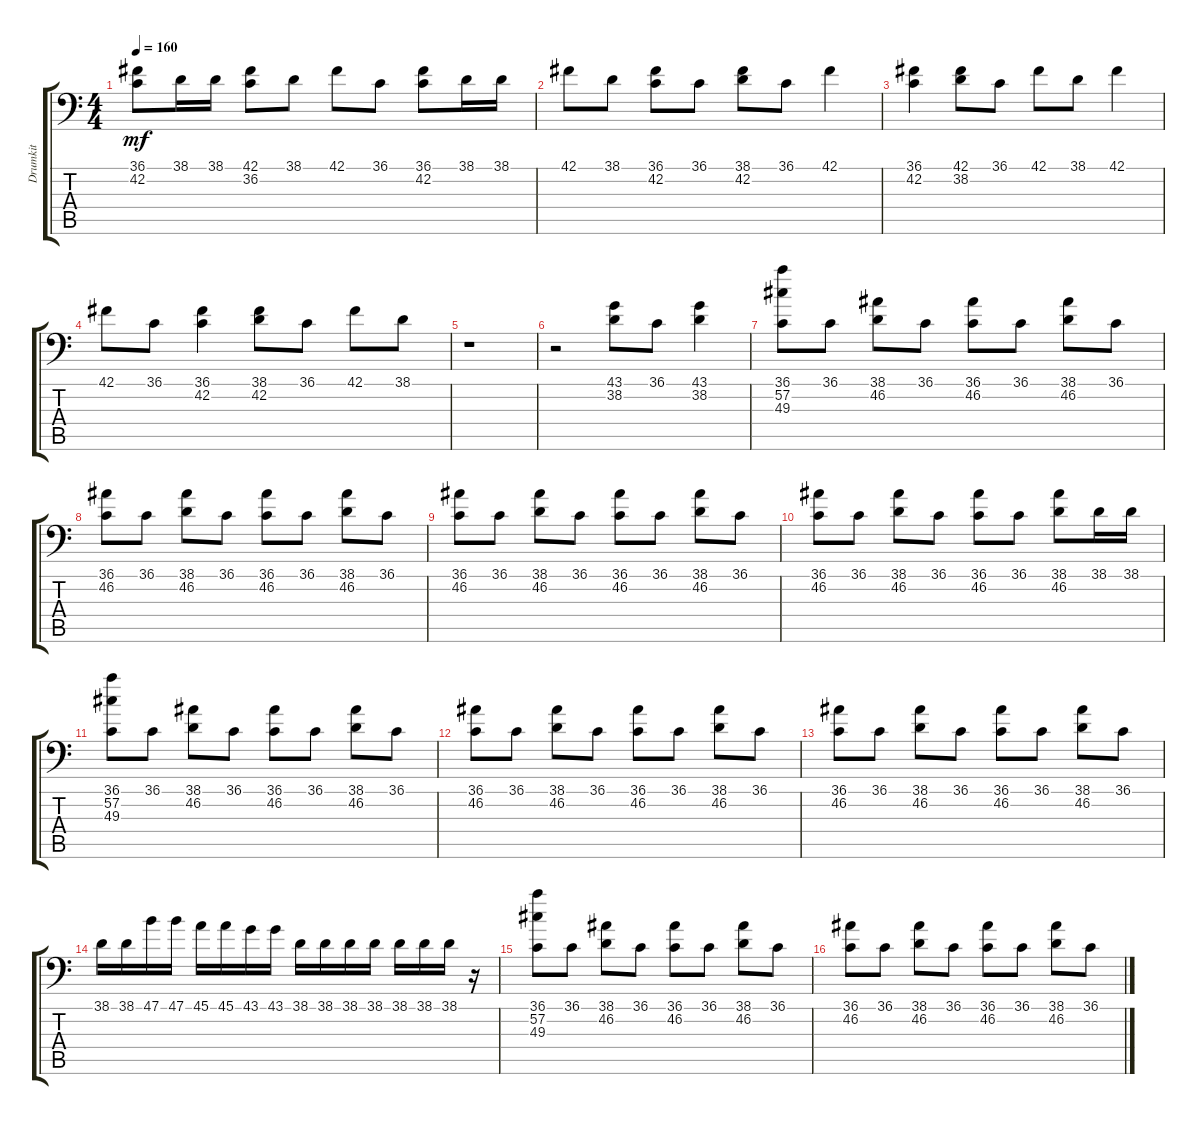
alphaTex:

\track ("Drumkit" "Drumkit") {instrument acousticgrandpiano}
\staff {score tabs}
\tuning (C-1 C-1 C-1 C-1 C-1 C-1) {hide}
\ts (4 4)
\tempo 160
\clef f4
\ks c
(36.1 42.2).8{dy mf} 38.1.16 38.1.16 (42.1 36.2).8 38.1.8 42.1.8 36.1.8 (36.1 42.2).8 38.1.16 38.1.16 |
42.1.8 38.1.8 (36.1 42.2).8 36.1.8 (38.1 42.2).8 36.1.8 42.1.4 |
(36.1 42.2).4 (42.1 38.2).8 36.1.8 42.1.8 38.1.8 42.1.4 |
42.1.8 36.1.8 (36.1 42.2).4 (38.1 42.2).8 36.1.8 42.1.8 38.1.8 |
r.1 |
r.2 (43.1 38.2).8 36.1.8 (43.1 38.2).4 |
(36.1 57.2 49.3).8 36.1.8 (38.1 46.2).8 36.1.8 (36.1 46.2).8 36.1.8 (38.1 46.2).8 36.1.8 |
(36.1 46.2).8 36.1.8 (38.1 46.2).8 36.1.8 (36.1 46.2).8 36.1.8 (38.1 46.2).8 36.1.8 |
(36.1 46.2).8 36.1.8 (38.1 46.2).8 36.1.8 (36.1 46.2).8 36.1.8 (38.1 46.2).8 36.1.8 |
(36.1 46.2).8 36.1.8 (38.1 46.2).8 36.1.8 (36.1 46.2).8 36.1.8 (38.1 46.2).8 38.1.16 38.1.16 |
(36.1 57.2 49.3).8 36.1.8 (38.1 46.2).8 36.1.8 (36.1 46.2).8 36.1.8 (38.1 46.2).8 36.1.8 |
(36.1 46.2).8 36.1.8 (38.1 46.2).8 36.1.8 (36.1 46.2).8 36.1.8 (38.1 46.2).8 36.1.8 |
(36.1 46.2).8 36.1.8 (38.1 46.2).8 36.1.8 (36.1 46.2).8 36.1.8 (38.1 46.2).8 36.1.8 |
38.1.16 38.1.16 47.1.16 47.1.16 45.1.16 45.1.16 43.1.16 43.1.16 38.1.16 38.1.16 38.1.16 38.1.16 38.1.16 38.1.16 38.1.16 r.16 |
(36.1 57.2 49.3).8 36.1.8 (38.1 46.2).8 36.1.8 (36.1 46.2).8 36.1.8 (38.1 46.2).8 36.1.8 |
(36.1 46.2).8 36.1.8 (38.1 46.2).8 36.1.8 (36.1 46.2).8 36.1.8 (38.1 46.2).8 36.1.8
